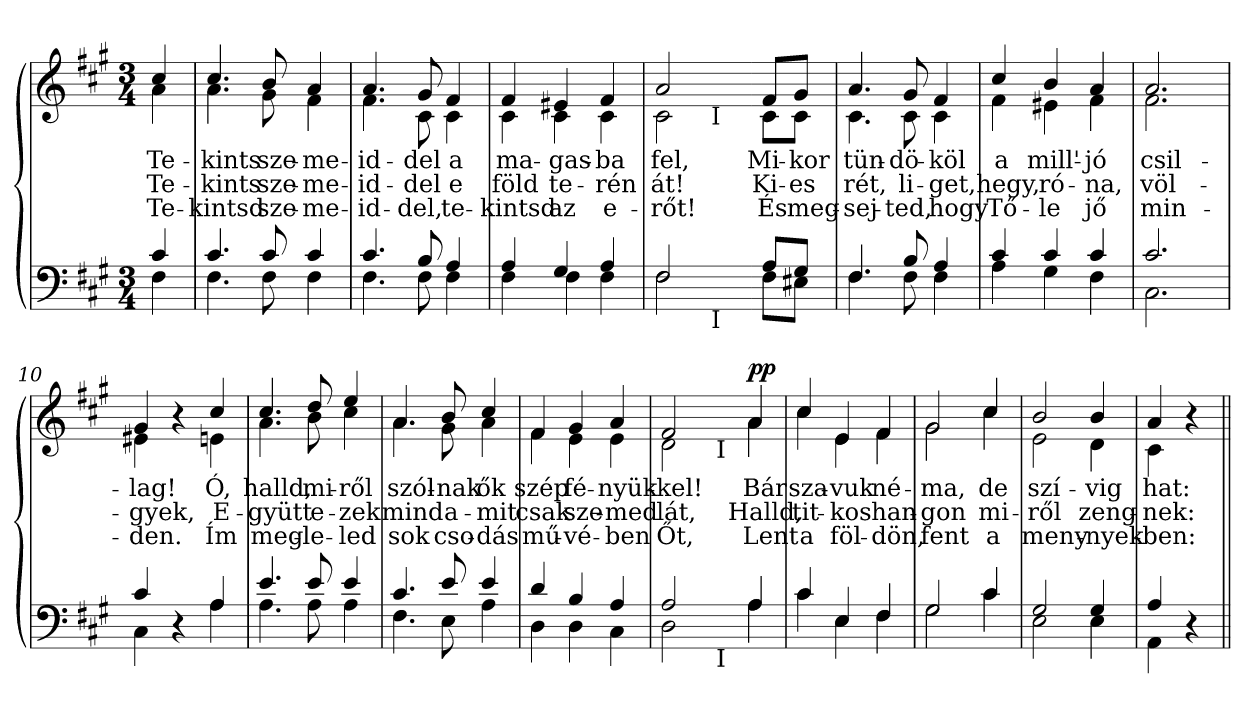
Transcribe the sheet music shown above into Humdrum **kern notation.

**kern	**kern	**text	**text	**text	**dynam
*part2	*part1	*part1	*part1	*part1	*part1
*staff2	*staff1	*staff1	*staff1	*staff1	*staff1
*clefF4	*clefG2	*	*	*	*
*k[f#c#g#]	*k[f#c#g#]	*	*	*	*
*f#:	*f#:	*	*	*	*
*M3/4	*M3/4	*	*	*	*
=1	=1	=1	=1	=1	=1
*^	*	*	*	*	*
!	!	!LO:TX:a:B:t=Dolce	!	!	!	!
!	!	!	!LO:LY:b	!LO:LY:b	!LO:LY:b	!
*	*	*^	*	*	*	*
4c#/	4F#\	4cc#/	4a\	Te-	Te-	Te-	.
=2	=2	=2	=2	=2	=2	=2	=2
!	!	!	!	!LO:LY:b	!LO:LY:b	!LO:LY:b	!
4.c#/	4.F#\	4.cc#/	4.a\	-kints	-kints	-kintsd	.
!	!	!	!	!LO:LY:b	!LO:LY:b	!LO:LY:b	!
8c#/	8F#\	8b/	8g#\	sze-	sze-	sze-	.
!	!	!	!	!LO:LY:b	!LO:LY:b	!LO:LY:b	!
4c#/	4F#\	4a/	4f#\	-me-	-me-	-me-	.
=3	=3	=3	=3	=3	=3	=3	=3
!	!	!	!	!LO:LY:b	!LO:LY:b	!LO:LY:b	!
4.c#/	4.F#\	4.a/	4.f#\	-id-	-id-	-id-	.
!	!	!	!	!LO:LY:b	!LO:LY:b	!LO:LY:b	!
8B/	8F#\	8g#/	8c#\	-del	-del	-del,	.
!	!	!	!	!LO:LY:b	!LO:LY:b	!LO:LY:b	!
4A/	4F#\	4f#/	4c#\	a	e	te-	.
=4	=4	=4	=4	=4	=4	=4	=4
!	!	!	!	!LO:LY:b	!LO:LY:b	!LO:LY:b	!
4A/	4F#\	4f#/	4c#\	ma-	föld	-kintsd	.
!	!	!	!	!LO:LY:b	!LO:LY:b	!LO:LY:b	!
4G#/	4F#\	4e#X/	4c#\	-gas-	te-	az	.
!	!	!	!	!LO:LY:b	!LO:LY:b	!LO:LY:b	!
4A/	4F#\	4f#/	4c#\	-ba	-rén	e-	.
*	*	*v	*v	*	*	*	*
=5	=5	=5	=5	=5	=5	=5
*	*	*^	*	*	*	*
!	!	!	!	!LO:LY:b	!LO:LY:b	!LO:LY:b	!
*	*^	*	*^	*	*	*	*
2F#/	2F#\	4ryy	2a/	2c#\	4ryy	fel,	át!	-rőt!	.
.	.	32ryy	.	.	32ryy	.	.	.	.
!	!	!	!	!	!LO:TX:b:t=I	!	!	!	!
!	!	!LO:TX:b:t=I	!	!	!	!	!	!	!
.	.	8..ryy	.	.	8..ryy	.	.	.	.
*	*v	*v	*	*	*	*	*	*	*
*	*	*v	*v	*v	*	*	*	*
!!LO:LB:g=z
=6-	=6-	=6-	=6-	=6-	=6-	=6-
*	*^	*^	*	*	*	*
*	*	*	*	*^	*	*	*	*
!	!	!	!	!	!	!LO:LY:b	!LO:LY:b	!LO:LY:b	!
*	*v	*v	*	*	*	*	*	*	*
*	*	*	*v	*v	*	*	*	*
8A/L	8F#\L	8f#/L	8c#\L	Mi-	Ki-	És	.
!	!	!	!	!LO:LY:b	!LO:LY:b	!LO:LY:b	!
8G#/J	8E#X\J	8g#/J	8c#\J	-kor	-es	meg-	.
=7	=7	=7	=7	=7	=7	=7	=7
!	!	!	!	!LO:LY:b	!LO:LY:b	!LO:LY:b	!
4.F#/	4.F#\	4.a/	4.c#\	tün-	rét,	-sej-	.
!	!	!	!	!LO:LY:b	!LO:LY:b	!LO:LY:b	!
8B/	8F#\	8g#/	8c#\	-dö-	li-	-ted,	.
!	!	!	!	!LO:LY:b	!LO:LY:b	!LO:LY:b	!
4A/	4F#\	4f#/	4c#\	-köl	-get,	hogy	.
=8	=8	=8	=8	=8	=8	=8	=8
!	!	!	!	!LO:LY:b	!LO:LY:b	!LO:LY:b	!
4c#/	4A\	4cc#/	4f#\	a	hegy,	Tő-	.
!	!	!	!	!LO:LY:b	!LO:LY:b	!LO:LY:b	!
4c#/	4G#\	4b/	4e#X\	mill'-	ró-	-le	.
!	!	!	!	!LO:LY:b	!LO:LY:b	!LO:LY:b	!
4c#/	4F#\	4a/	4f#\	-jó	-na,	jő	.
=9	=9	=9	=9	=9	=9	=9	=9
!	!	!	!	!LO:LY:b	!LO:LY:b	!LO:LY:b	!
2.c#/	2.C#\	2.a/	2.f#\	csil-	völ-	min-	.
=10	=10	=10	=10	=10	=10	=10	=10
!	!	!	!	!LO:LY:b	!LO:LY:b	!LO:LY:b	!
4c#/	4C#\	4g#/	4e#X\	-lag!	-gyek,	-den.	.
4r	4ryy	4r	4ryy	.	.	.	.
!	!	!	!	!LO:LY:b	!LO:LY:b	!LO:LY:b	!
4A/	4A\	4cc#/	4en\	Ó,	E-	Ím	.
=11	=11	=11	=11	=11	=11	=11	=11
!	!	!	!	!LO:LY:b	!LO:LY:b	!LO:LY:b	!
4.e/	4.A\	4.cc#/	4.a\	halld,	-gyütt	meg-	.
!	!	!	!	!LO:LY:b	!LO:LY:b	!LO:LY:b	!
8e/	8A\	8dd/	8b\	mi-	e-	-le-	.
!	!	!	!	!LO:LY:b	!LO:LY:b	!LO:LY:b	!
4e/	4A\	4ee/	4cc#\	-ről	-zek	-led	.
!!LO:LB:g=z	!!
=12	=12	=12	=12	=12	=12	=12	=12
!	!	!	!	!LO:LY:b	!LO:LY:b	!LO:LY:b	!
4.c#/	4.F#\	4.a/	4.a\	szól-	mind	sok	.
!	!	!	!	!LO:LY:b	!LO:LY:b	!LO:LY:b	!
8e/	8E\	8b/	8g#\	-nak	a-	cso-	.
!	!	!	!	!LO:LY:b	!LO:LY:b	!LO:LY:b	!
4e/	4A\	4cc#/	4a\	ők	-mit	-dás	.
=13	=13	=13	=13	=13	=13	=13	=13
!	!	!	!	!LO:LY:b	!LO:LY:b	!LO:LY:b	!
4d/	4D\	4f#/	4f#\	szép	csak	mű-	.
!	!	!	!	!LO:LY:b	!LO:LY:b	!LO:LY:b	!
4B/	4D\	4g#/	4e\	fé-	sze-	-vé-	.
!	!	!	!	!LO:LY:b	!LO:LY:b	!LO:LY:b	!
4A/	4C#\	4a/	4e\	-nyük-	-med	-ben	.
*	*	*v	*v	*	*	*	*
=14	=14	=14	=14	=14	=14	=14
*	*	*^	*	*	*	*
!	!	!	!	!LO:LY:b	!LO:LY:b	!LO:LY:b	!
*	*^	*	*^	*	*	*	*
2A/	2D\	4ryy	2f#/	2d\	4ryy	-kel!	lát,	Őt,	.
.	.	16ryy	.	.	16ryy	.	.	.	.
!	!	!	!	!	!LO:TX:b:t=I	!	!	!	!
!	!	!LO:TX:b:t=I	!	!	!	!	!	!	!
.	.	4..ryy	.	.	4..ryy	.	.	.	.
!	!	!	!	!	!	!LO:LY:b	!LO:LY:b	!LO:LY:b	!LO:DY:a
4A/	4A\	.	4a/	4a\	.	Bár	Halld,	Lent	pp
*	*v	*v	*	*	*	*	*	*	*
*	*	*v	*v	*v	*	*	*	*
=15	=15	=15	=15	=15	=15	=15
*	*^	*^	*	*	*	*
*	*	*	*	*^	*	*	*	*
!	!	!	!	!	!	!LO:LY:b	!LO:LY:b	!LO:LY:b	!
*	*v	*v	*	*	*	*	*	*	*
*	*	*	*v	*v	*	*	*	*
4c#/	4c#\	4cc#/	4cc#\	sza-	tit-	a	.
!	!	!	!	!LO:LY:b	!LO:LY:b	!LO:LY:b	!
4E/	4E\	4e/	4e\	-vuk	-kos	föl-	.
!	!	!	!	!LO:LY:b	!LO:LY:b	!LO:LY:b	!
4F#/	4F#\	4f#/	4f#\	né-	han-	-dön,	.
=16	=16	=16	=16	=16	=16	=16	=16
!	!	!	!	!LO:LY:b	!LO:LY:b	!LO:LY:b	!
2G#/	2G#\	2g#/	2g#\	-ma,	-gon	fent	.
!	!	!	!	!LO:LY:b	!LO:LY:b	!LO:LY:b	!
4c#/	4c#\	4cc#/	4cc#\	de	mi-	a	.
=17	=17	=17	=17	=17	=17	=17	=17
!	!	!	!	!LO:LY:b	!LO:LY:b	!LO:LY:b	!
2G#/	2E\	2b/	2e\	szí-	-ről	meny-	.
!	!	!	!	!LO:LY:b	!LO:LY:b	!LO:LY:b	!
4G#/	4E\	4b/	4d\	-vig	zeng-	-nyek-	.
=18	=18	=18	=18	=18	=18	=18	=18
!	!	!	!	!LO:LY:b	!LO:LY:b	!LO:LY:b	!
4A/	4AA\	4a/	4c#\	hat:	-nek:	-ben:	.
4r	4ryy	4r	4ryy	.	.	.	.
*v	*v	*	*	*	*	*	*
*	*v	*v	*	*	*	*
=||	=||	=||	=||	=||	=||
*-	*-	*-	*-	*-	*-
